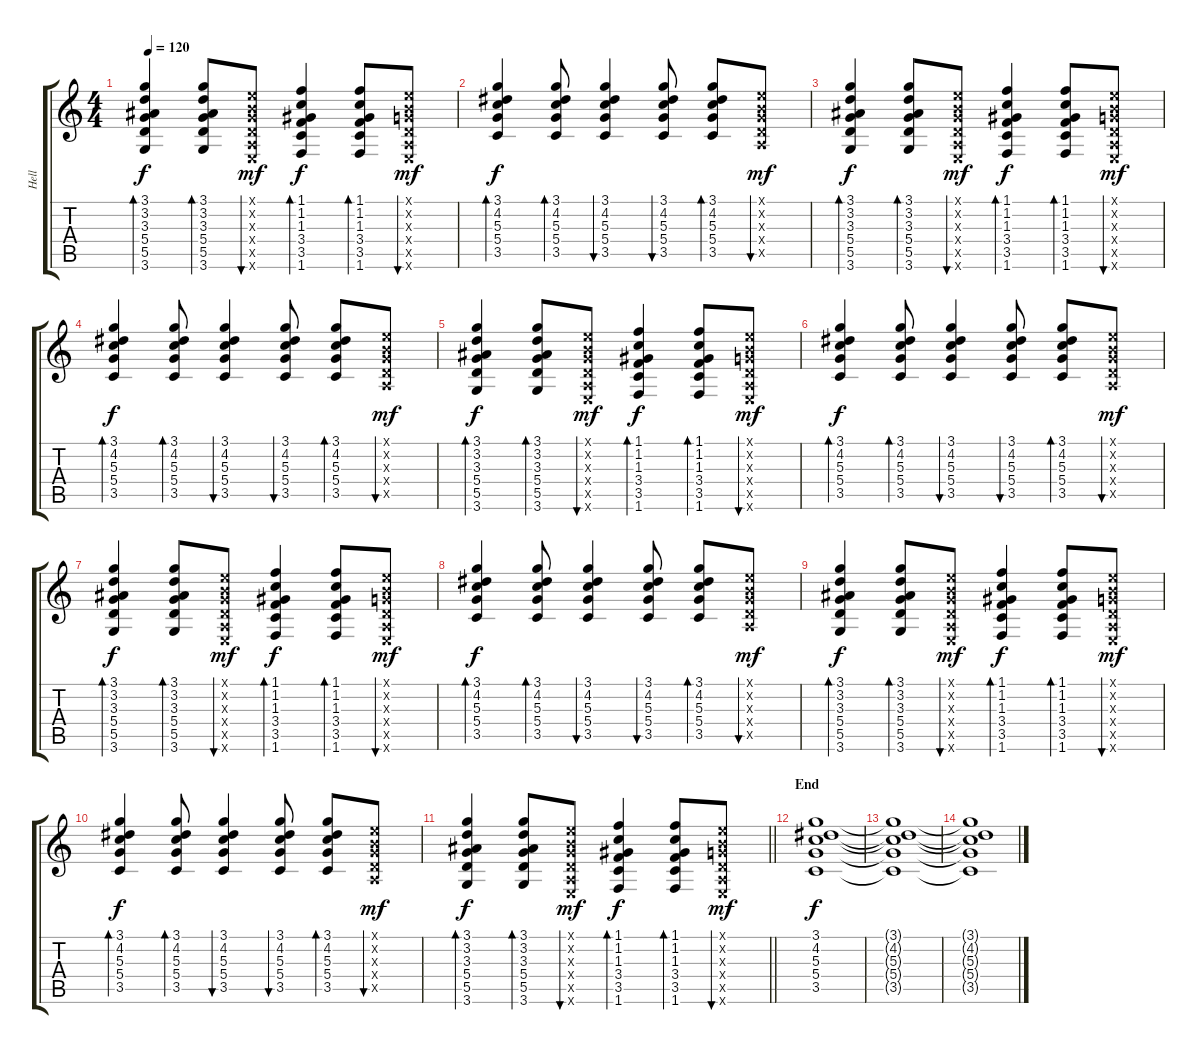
\track ("Hell" "Hell") {instrument electricguitarmuted}
\staff {score tabs}
\tuning (E4 B3 G3 D3 A2 E2) {hide}
\ts (4 4)
\tempo 120
\clef g2
\ks c
(3.1 3.2 3.3 5.4 5.5 3.6).4{bd 30 dy f instrument overdrivenguitar} (3.1 3.2 3.3 5.4 5.5 3.6).8{bd 30} (0.1{x} 0.2{x} 0.3{x} 0.4{x} 0.5{x} 0.6{x}).8{bu 30 dy mf} (1.1 1.2 1.3 3.4 3.5 1.6).4{bd 30 dy f} (1.1 1.2 1.3 3.4 3.5 1.6).8{bd 30} (0.1{x} 0.2{x} 0.3{x} 0.4{x} 0.5{x} 0.6{x}).8{bu 30 dy mf} |
(3.1 4.2 5.3 5.4 3.5).4{bd 30 dy f instrument overdrivenguitar} (3.1 4.2 5.3 5.4 3.5).8{bd 30} (3.1 4.2 5.3 5.4 3.5).4{bu 30} (3.1 4.2 5.3 5.4 3.5).8{bu 30} (3.1 4.2 5.3 5.4 3.5).8{bd 30} (0.1{x} 0.2{x} 0.3{x} 0.4{x} 0.5{x}).8{bu 30 dy mf} |
(3.1 3.2 3.3 5.4 5.5 3.6).4{bd 30 dy f instrument overdrivenguitar} (3.1 3.2 3.3 5.4 5.5 3.6).8{bd 30} (0.1{x} 0.2{x} 0.3{x} 0.4{x} 0.5{x} 0.6{x}).8{bu 30 dy mf} (1.1 1.2 1.3 3.4 3.5 1.6).4{bd 30 dy f} (1.1 1.2 1.3 3.4 3.5 1.6).8{bd 30} (0.1{x} 0.2{x} 0.3{x} 0.4{x} 0.5{x} 0.6{x}).8{bu 30 dy mf} |
(3.1 4.2 5.3 5.4 3.5).4{bd 30 dy f instrument overdrivenguitar} (3.1 4.2 5.3 5.4 3.5).8{bd 30} (3.1 4.2 5.3 5.4 3.5).4{bu 30} (3.1 4.2 5.3 5.4 3.5).8{bu 30} (3.1 4.2 5.3 5.4 3.5).8{bd 30} (0.1{x} 0.2{x} 0.3{x} 0.4{x} 0.5{x}).8{bu 30 dy mf} |
(3.1 3.2 3.3 5.4 5.5 3.6).4{bd 30 dy f instrument overdrivenguitar} (3.1 3.2 3.3 5.4 5.5 3.6).8{bd 30} (0.1{x} 0.2{x} 0.3{x} 0.4{x} 0.5{x} 0.6{x}).8{bu 30 dy mf} (1.1 1.2 1.3 3.4 3.5 1.6).4{bd 30 dy f} (1.1 1.2 1.3 3.4 3.5 1.6).8{bd 30} (0.1{x} 0.2{x} 0.3{x} 0.4{x} 0.5{x} 0.6{x}).8{bu 30 dy mf} |
(3.1 4.2 5.3 5.4 3.5).4{bd 30 dy f instrument overdrivenguitar} (3.1 4.2 5.3 5.4 3.5).8{bd 30} (3.1 4.2 5.3 5.4 3.5).4{bu 30} (3.1 4.2 5.3 5.4 3.5).8{bu 30} (3.1 4.2 5.3 5.4 3.5).8{bd 30} (0.1{x} 0.2{x} 0.3{x} 0.4{x} 0.5{x}).8{bu 30 dy mf} |
(3.1 3.2 3.3 5.4 5.5 3.6).4{bd 30 dy f instrument overdrivenguitar} (3.1 3.2 3.3 5.4 5.5 3.6).8{bd 30} (0.1{x} 0.2{x} 0.3{x} 0.4{x} 0.5{x} 0.6{x}).8{bu 30 dy mf} (1.1 1.2 1.3 3.4 3.5 1.6).4{bd 30 dy f} (1.1 1.2 1.3 3.4 3.5 1.6).8{bd 30} (0.1{x} 0.2{x} 0.3{x} 0.4{x} 0.5{x} 0.6{x}).8{bu 30 dy mf} |
(3.1 4.2 5.3 5.4 3.5).4{bd 30 dy f instrument overdrivenguitar} (3.1 4.2 5.3 5.4 3.5).8{bd 30} (3.1 4.2 5.3 5.4 3.5).4{bu 30} (3.1 4.2 5.3 5.4 3.5).8{bu 30} (3.1 4.2 5.3 5.4 3.5).8{bd 30} (0.1{x} 0.2{x} 0.3{x} 0.4{x} 0.5{x}).8{bu 30 dy mf} |
(3.1 3.2 3.3 5.4 5.5 3.6).4{bd 30 dy f instrument overdrivenguitar} (3.1 3.2 3.3 5.4 5.5 3.6).8{bd 30} (0.1{x} 0.2{x} 0.3{x} 0.4{x} 0.5{x} 0.6{x}).8{bu 30 dy mf} (1.1 1.2 1.3 3.4 3.5 1.6).4{bd 30 dy f} (1.1 1.2 1.3 3.4 3.5 1.6).8{bd 30} (0.1{x} 0.2{x} 0.3{x} 0.4{x} 0.5{x} 0.6{x}).8{bu 30 dy mf} |
(3.1 4.2 5.3 5.4 3.5).4{bd 30 dy f instrument overdrivenguitar} (3.1 4.2 5.3 5.4 3.5).8{bd 30} (3.1 4.2 5.3 5.4 3.5).4{bu 30} (3.1 4.2 5.3 5.4 3.5).8{bu 30} (3.1 4.2 5.3 5.4 3.5).8{bd 30} (0.1{x} 0.2{x} 0.3{x} 0.4{x} 0.5{x}).8{bu 30 dy mf} |
\barLineRight lightlight
(3.1 3.2 3.3 5.4 5.5 3.6).4{bd 30 dy f instrument overdrivenguitar} (3.1 3.2 3.3 5.4 5.5 3.6).8{bd 30} (0.1{x} 0.2{x} 0.3{x} 0.4{x} 0.5{x} 0.6{x}).8{bu 30 dy mf} (1.1 1.2 1.3 3.4 3.5 1.6).4{bd 30 dy f} (1.1 1.2 1.3 3.4 3.5 1.6).8{bd 30} (0.1{x} 0.2{x} 0.3{x} 0.4{x} 0.5{x} 0.6{x}).8{bu 30 dy mf} |
\section ("" "End")
(3.1 4.2 5.3 5.4 3.5).1{dy f instrument overdrivenguitar} |
(3.1{t} 4.2{t} 5.3{t} 5.4{t} 3.5{t}).1{volume 0} |
(3.1{t} 4.2{t} 5.3{t} 5.4{t} 3.5{t}).1
